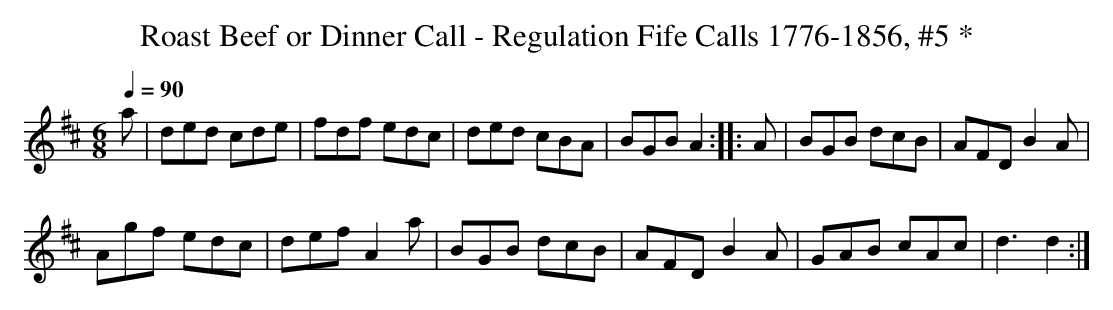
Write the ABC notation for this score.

X:1
T:Roast Beef or Dinner Call - Regulation Fife Calls 1776-1856, #5 *
M:6/8
L:1/8
Q:1/4=90
K:D
a|ded cde|fdf edc|ded cBA|BGB A2:||:A|BGB dcB|AFD B2A|
Agf edc|def A2 a|BGB dcB|AFD B2 A|GAB cAc|d3 d2:|
